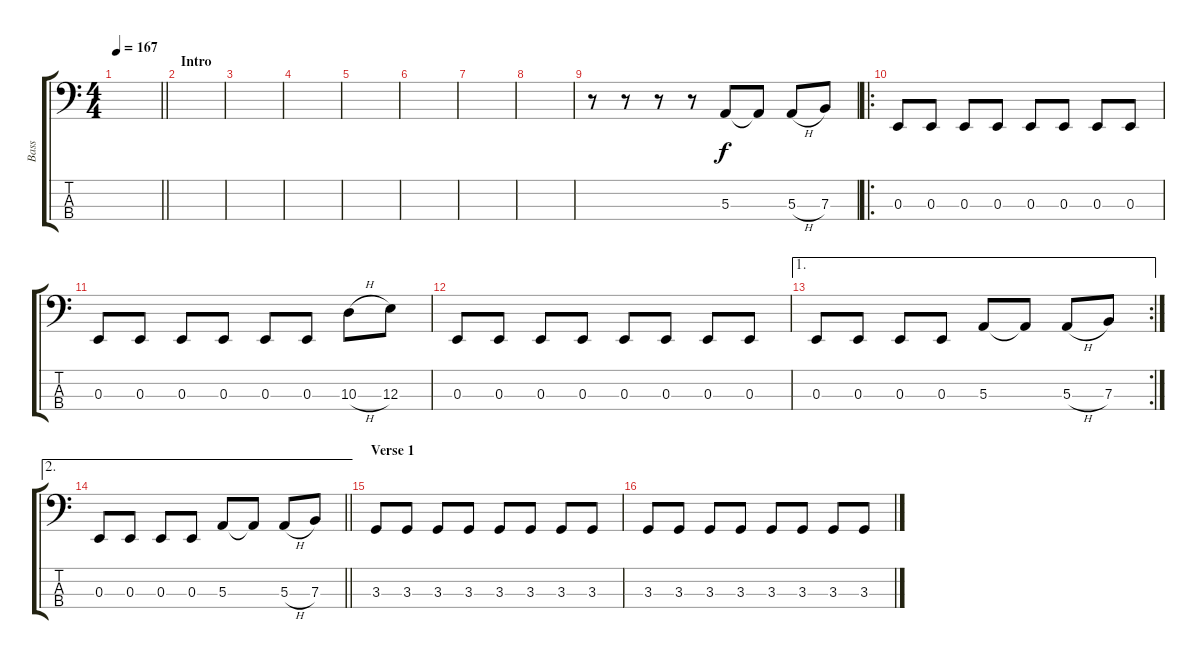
\track ("Bass" "Bass") {instrument electricbassfinger}
\staff {score tabs}
\tuning (D2 A1 E1 B0) {hide}
\ts (4 4)
\tempo 167
\clef f4
\barLineRight lightlight
\ks c
|
\section ("" "Intro")
|
|
|
|
|
|
|
r.8 r.8 r.8 r.8 5.3.8 5.3{t}.8 5.3{h}.8 7.3.8 |
\ro
0.3.8 0.3.8 0.3.8 0.3.8 0.3.8 0.3.8 0.3.8 0.3.8 |
0.3.8 0.3.8 0.3.8 0.3.8 0.3.8 0.3.8 10.3{h}.8 12.3.8 |
0.3.8 0.3.8 0.3.8 0.3.8 0.3.8 0.3.8 0.3.8 0.3.8 |
\ae 1
\rc 2
0.3.8 0.3.8 0.3.8 0.3.8 5.3.8 5.3{t}.8 5.3{h}.8 7.3.8 |
\ae 2
\barLineRight lightlight
0.3.8 0.3.8 0.3.8 0.3.8 5.3.8 5.3{t}.8 5.3{h}.8 7.3.8 |
\section ("" "Verse 1")
3.3.8 3.3.8 3.3.8 3.3.8 3.3.8 3.3.8 3.3.8 3.3.8 |
3.3.8 3.3.8 3.3.8 3.3.8 3.3.8 3.3.8 3.3.8 3.3.8
